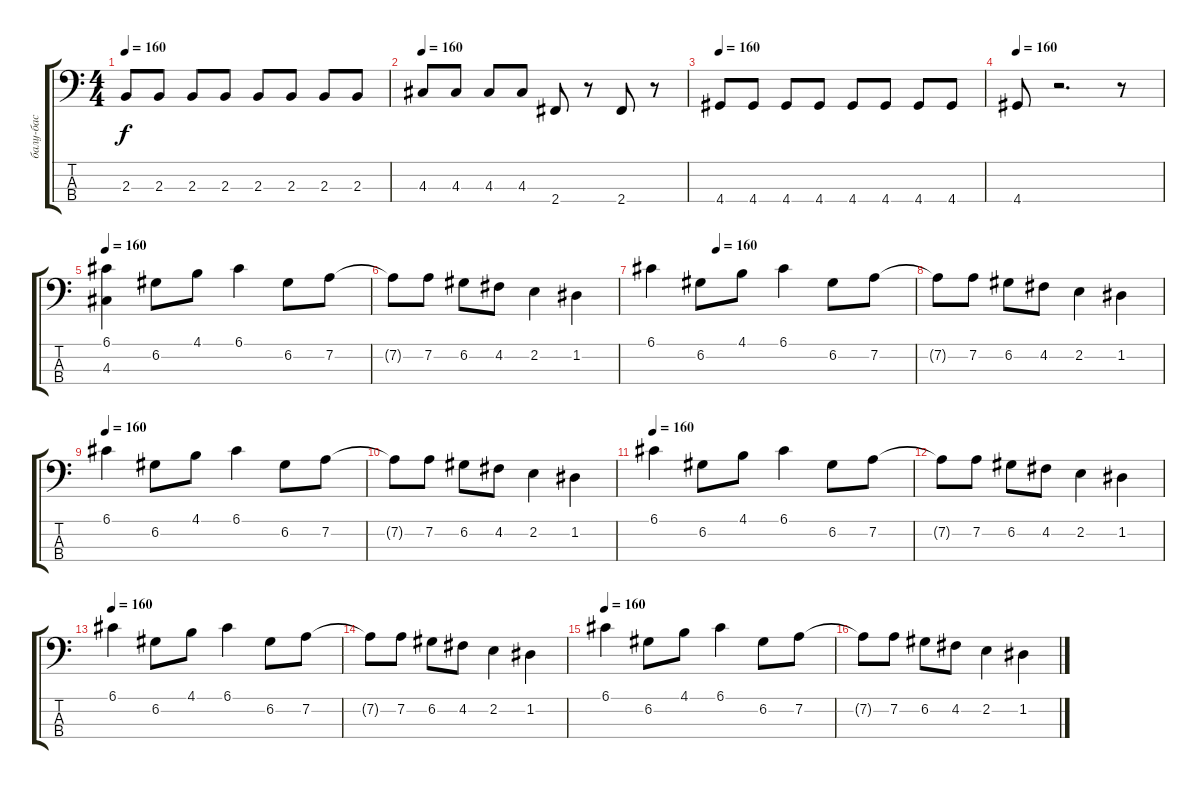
\track ("балу-бас" "балу-бас") {instrument electricbassfinger}
\staff {score tabs}
\tuning (G2 D2 A1 E1) {hide}
\ts (4 4)
\tempo 160
\clef f4
\ks c
2.3.8{dy f} 2.3.8 2.3.8 2.3.8 2.3.8 2.3.8 2.3.8 2.3.8 |
\tempo 160
4.3.8 4.3.8 4.3.8 4.3.8 2.4.8 r.8 2.4.8 r.8 |
\tempo 160
4.4.8 4.4.8 4.4.8 4.4.8 4.4.8 4.4.8 4.4.8 4.4.8 |
\tempo 160
4.4.8 r.2{d} r.8 |
\tempo 160
(6.1 4.3).4 6.2.8 4.1.8 6.1.4 6.2.8 7.2.8 |
7.2{t}.8 7.2.8 6.2.8 4.2.8 2.2.4 1.2.4 |
\tempo (160 0.25)
6.1.4 6.2.8 4.1.8 6.1.4 6.2.8 7.2.8 |
7.2{t}.8 7.2.8 6.2.8 4.2.8 2.2.4 1.2.4 |
\tempo 160
6.1.4 6.2.8 4.1.8 6.1.4 6.2.8 7.2.8 |
7.2{t}.8 7.2.8 6.2.8 4.2.8 2.2.4 1.2.4 |
\tempo 160
6.1.4 6.2.8 4.1.8 6.1.4 6.2.8 7.2.8 |
7.2{t}.8 7.2.8 6.2.8 4.2.8 2.2.4 1.2.4 |
\tempo 160
6.1.4 6.2.8 4.1.8 6.1.4 6.2.8 7.2.8 |
7.2{t}.8 7.2.8 6.2.8 4.2.8 2.2.4 1.2.4 |
\tempo 160
6.1.4 6.2.8 4.1.8 6.1.4 6.2.8 7.2.8 |
7.2{t}.8 7.2.8 6.2.8 4.2.8 2.2.4 1.2.4
